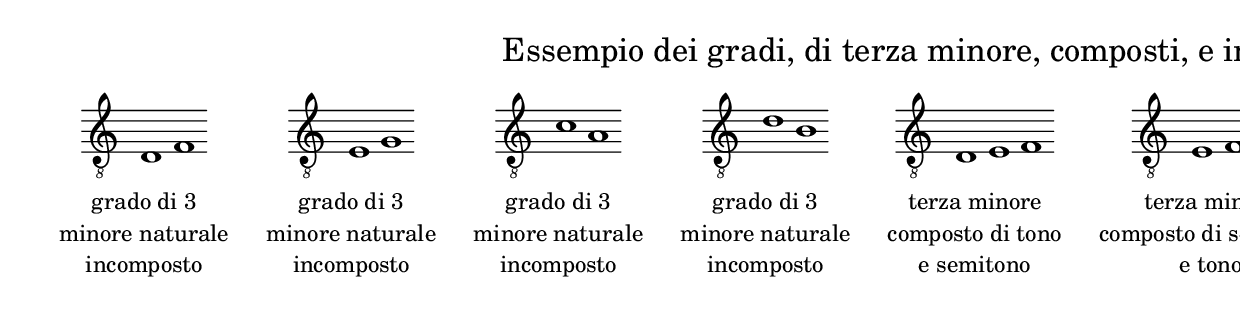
\version "2.22.2"

% Auto generated file

\header {
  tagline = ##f
}

dot = {
   \once \override Script.add-stem-support = ##f
   \once \override Script.toward-stem-shift = 0
   \once \override Script.skyline-horizontal-padding = 0
   \once \override Script.direction = 1
   \once \override Script.font-size = 1
}

\markup {
  \center-column {
    \line {
      \center-align
      \fontsize#3 { \concat { \normal-text "Essempio dei gradi, di terza minore, composti, e incomposti"} }
    }
    \null
    \line {
      \center-column {

        \line {
          \score {
            <<
              \new Staff \with { instrumentName = ""} {
                \override Staff.TimeSignature.stencil = ##f
                \override Staff.NoteHead.style = #'baroque
                \accidentalStyle Score.forget
                \override Rest.style = #'default
                \override NoteHead.style = #'default
                \cadenzaOn
                \clef "treble_8"
                \key c #`((0 . ,NATURAL) (1 . ,NATURAL) (2 . ,NATURAL)
                          (3 . ,NATURAL) (4 . ,NATURAL) (5 . ,NATURAL)
                          (6 . ,NATURAL))  d1   f1  
                \cadenzaOff
              }
            >>
            \layout {
              \context {
                \Score
                \override SpacingSpanner.common-shortest-duration = #(ly:make-moment 1)
              }
            }
          }
        }
        \null
        \line {
          \left-align {  \normal-text "grado di 3" }
        }
        \line {
          \left-align {  \normal-text "minore naturale" }
        }
        \line {
          \left-align {  \normal-text "incomposto" }
        }

      }
      \hspace #3 
      \center-column {

        \line {
          \score {
            <<
              \new Staff \with { instrumentName = ""} {
                \override Staff.TimeSignature.stencil = ##f
                \override Staff.NoteHead.style = #'baroque
                \accidentalStyle Score.forget
                \override Rest.style = #'default
                \override NoteHead.style = #'default
                \cadenzaOn
                \clef "treble_8"
                \key c #`((0 . ,NATURAL) (1 . ,NATURAL) (2 . ,NATURAL)
                          (3 . ,NATURAL) (4 . ,NATURAL) (5 . ,NATURAL)
                          (6 . ,NATURAL))  e1   g1  
                \cadenzaOff
              }
            >>
            \layout {
              \context {
                \Score
                \override SpacingSpanner.common-shortest-duration = #(ly:make-moment 1)
              }
            }
          }
        }
        \null
        \line {
          \left-align {  \normal-text "grado di 3" }
        }
        \line {
          \left-align {  \normal-text "minore naturale" }
        }
        \line {
          \left-align {  \normal-text "incomposto" }
        }

      }
      \hspace #3 
      \center-column {

        \line {
          \score {
            <<
              \new Staff \with { instrumentName = ""} {
                \override Staff.TimeSignature.stencil = ##f
                \override Staff.NoteHead.style = #'baroque
                \accidentalStyle Score.forget
                \override Rest.style = #'default
                \override NoteHead.style = #'default
                \cadenzaOn
                \clef "treble_8"
                \key c #`((0 . ,NATURAL) (1 . ,NATURAL) (2 . ,NATURAL)
                          (3 . ,NATURAL) (4 . ,NATURAL) (5 . ,NATURAL)
                          (6 . ,NATURAL))  c'1   a1  
                \cadenzaOff
              }
            >>
            \layout {
              \context {
                \Score
                \override SpacingSpanner.common-shortest-duration = #(ly:make-moment 1)
              }
            }
          }
        }
        \null
        \line {
          \left-align {  \normal-text "grado di 3" }
        }
        \line {
          \left-align {  \normal-text "minore naturale" }
        }
        \line {
          \left-align {  \normal-text "incomposto" }
        }

      }
      \hspace #3 
      \center-column {

        \line {
          \score {
            <<
              \new Staff \with { instrumentName = ""} {
                \override Staff.TimeSignature.stencil = ##f
                \override Staff.NoteHead.style = #'baroque
                \accidentalStyle Score.forget
                \override Rest.style = #'default
                \override NoteHead.style = #'default
                \cadenzaOn
                \clef "treble_8"
                \key c #`((0 . ,NATURAL) (1 . ,NATURAL) (2 . ,NATURAL)
                          (3 . ,NATURAL) (4 . ,NATURAL) (5 . ,NATURAL)
                          (6 . ,NATURAL))  d'1   b1  
                \cadenzaOff
              }
            >>
            \layout {
              \context {
                \Score
                \override SpacingSpanner.common-shortest-duration = #(ly:make-moment 1)
              }
            }
          }
        }
        \null
        \line {
          \left-align {  \normal-text "grado di 3" }
        }
        \line {
          \left-align {  \normal-text "minore naturale" }
        }
        \line {
          \left-align {  \normal-text "incomposto" }
        }

      }
      \hspace #3 
      \center-column {

        \line {
          \score {
            <<
              \new Staff \with { instrumentName = ""} {
                \override Staff.TimeSignature.stencil = ##f
                \override Staff.NoteHead.style = #'baroque
                \accidentalStyle Score.forget
                \override Rest.style = #'default
                \override NoteHead.style = #'default
                \cadenzaOn
                \clef "treble_8"
                \key c #`((0 . ,NATURAL) (1 . ,NATURAL) (2 . ,NATURAL)
                          (3 . ,NATURAL) (4 . ,NATURAL) (5 . ,NATURAL)
                          (6 . ,NATURAL))  d1   e1   f1  
                \cadenzaOff
              }
            >>
            \layout {
              \context {
                \Score
                \override SpacingSpanner.common-shortest-duration = #(ly:make-moment 1)
              }
            }
          }
        }
        \null
        \line {
          \left-align {  \normal-text "terza minore" }
        }
        \line {
          \left-align {  \normal-text "composto di tono" }
        }
        \line {
          \left-align {  \normal-text "e semitono" }
        }

      }
      \hspace #3 
      \center-column {

        \line {
          \score {
            <<
              \new Staff \with { instrumentName = ""} {
                \override Staff.TimeSignature.stencil = ##f
                \override Staff.NoteHead.style = #'baroque
                \accidentalStyle Score.forget
                \override Rest.style = #'default
                \override NoteHead.style = #'default
                \cadenzaOn
                \clef "treble_8"
                \key c #`((0 . ,NATURAL) (1 . ,NATURAL) (2 . ,NATURAL)
                          (3 . ,NATURAL) (4 . ,NATURAL) (5 . ,NATURAL)
                          (6 . ,NATURAL))  e1   f1   g1  
                \cadenzaOff
              }
            >>
            \layout {
              \context {
                \Score
                \override SpacingSpanner.common-shortest-duration = #(ly:make-moment 1)
              }
            }
          }
        }
        \null
        \line {
          \left-align {  \normal-text "terza minore" }
        }
        \line {
          \left-align {  \normal-text "composto di semitono" }
        }
        \line {
          \left-align {  \normal-text "e tono" }
        }

      }
      \hspace #3 
      \center-column {

        \line {
          \score {
            <<
              \new Staff \with { instrumentName = ""} {
                \override Staff.TimeSignature.stencil = ##f
                \override Staff.NoteHead.style = #'baroque
                \accidentalStyle Score.forget
                \override Rest.style = #'default
                \override NoteHead.style = #'default
                \cadenzaOn
                \clef "treble_8"
                \key c #`((0 . ,NATURAL) (1 . ,NATURAL) (2 . ,NATURAL)
                          (3 . ,NATURAL) (4 . ,NATURAL) (5 . ,NATURAL)
                          (6 . ,NATURAL))  c'1   b1   a1  
                \cadenzaOff
              }
            >>
            \layout {
              \context {
                \Score
                \override SpacingSpanner.common-shortest-duration = #(ly:make-moment 1)
              }
            }
          }
        }
        \null
        \line {
          \left-align {  \normal-text "terza minore" }
        }
        \line {
          \left-align {  \normal-text "composto di semitono" }
        }
        \line {
          \left-align {  \normal-text "e tono" }
        }

      }
      \hspace #3 
      \center-column {

        \line {
          \score {
            <<
              \new Staff \with { instrumentName = ""} {
                \override Staff.TimeSignature.stencil = ##f
                \override Staff.NoteHead.style = #'baroque
                \accidentalStyle Score.forget
                \override Rest.style = #'default
                \override NoteHead.style = #'default
                \cadenzaOn
                \clef "treble_8"
                \key c #`((0 . ,NATURAL) (1 . ,NATURAL) (2 . ,NATURAL)
                          (3 . ,NATURAL) (4 . ,NATURAL) (5 . ,NATURAL)
                          (6 . ,NATURAL))  d'1   c'1   b1  
                \cadenzaOff
              }
            >>
            \layout {
              \context {
                \Score
                \override SpacingSpanner.common-shortest-duration = #(ly:make-moment 1)
              }
            }
          }
        }
        \null
        \line {
          \left-align {  \normal-text "terza minore" }
        }
        \line {
          \left-align {  \normal-text "composto di tono" }
        }
        \line {
          \left-align {  \normal-text "e semitono" }
        }

      }
      \hspace #3 

    }
  }
}